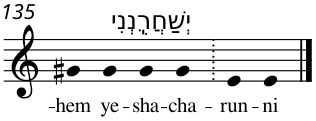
**kern	**text
*part1	*part1
*staff1	*staff1
*I"Piano	*
*I'Pno	*
!!LO:PB:g=z
*clefG2	*
*k[]	*
=135	=135
!	!LO:LY:b
4g#X	-hem
!LO:TX:a:t=יְשַׁחֲרֻֽנְנִי	!
!	!LO:LY:b
4g#	ye-
!	!LO:LY:b
4g#	-sha-
!	!LO:LY:b
4g#	-cha-
=136.	=136.
!	!LO:LY:b
4e	-run-
!	!LO:LY:b
4e	-ni
==	==
*-	*-
